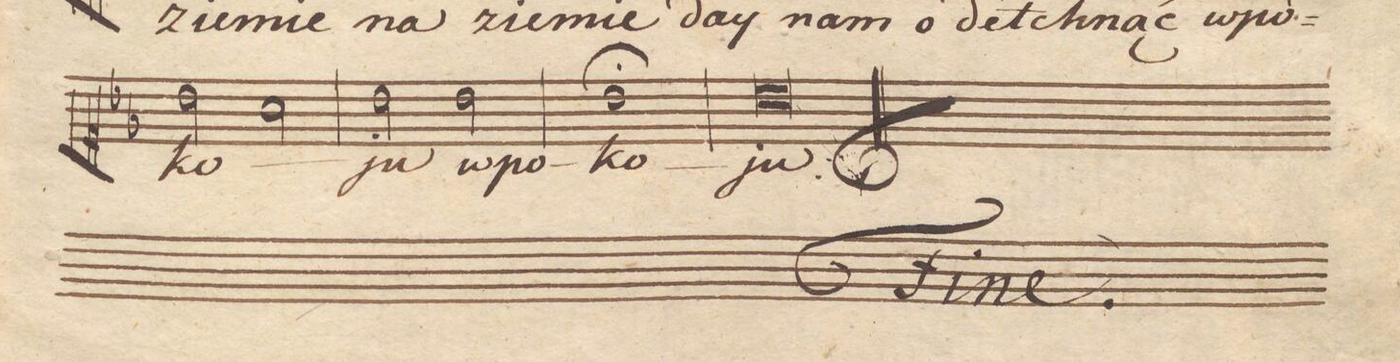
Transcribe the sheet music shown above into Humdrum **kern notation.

**kern	**text	**dynam
*I"Soprano.	*	*
*clefC1	*	*
*k[b-e-]	*	*
*met(c|)	*	*
*M2/2	*	*
2b-\	-ko-	.
2a\	.	.
=94	=94	=94
2b-\	-ju	.
2b-\	w_po-	.
=95	=95	=95
1b-;	-ko-	.
=96	=96	=96
1b-	-ju.	.
==	==	==
*-	*-	*-
